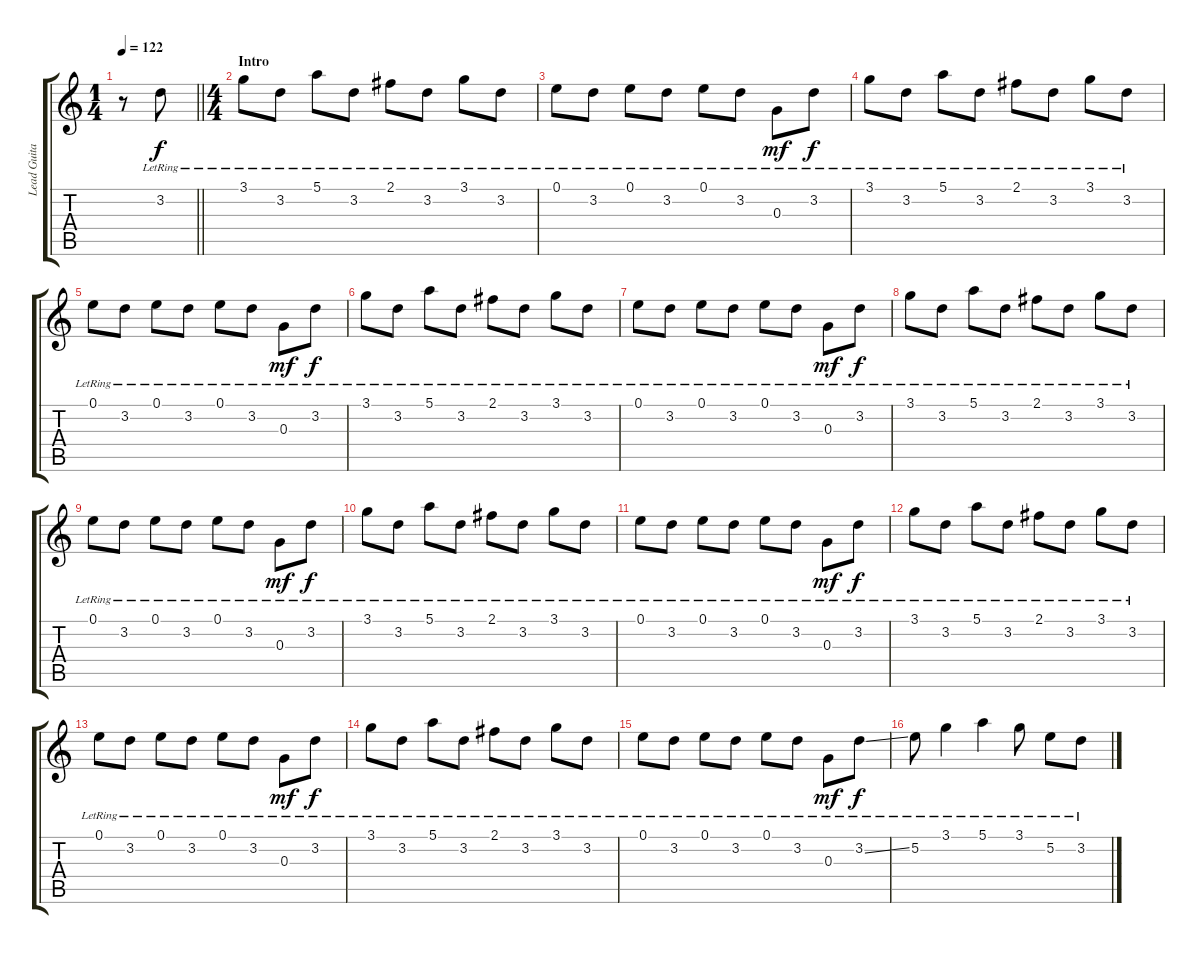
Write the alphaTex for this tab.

\track ("Lead Guitar" "Lead Guita") {instrument electricguitarclean}
\staff {score tabs}
\tuning (E4 B3 G3 D3 A2 E2) {hide}
\ts (1 4)
\tempo 122
\clef g2
\barLineRight lightlight
\ks c
r.8{dy f instrument electricguitarclean} 3.2{lr}.8 |
\ts (4 4)
\section ("" "Intro")
3.1{lr}.8 3.2{lr}.8 5.1{lr}.8 3.2{lr}.8 2.1{lr}.8 3.2{lr}.8 3.1{lr}.8 3.2{lr}.8 |
0.1{lr}.8 3.2{lr}.8 0.1{lr}.8 3.2{lr}.8 0.1{lr}.8 3.2{lr}.8 0.3{lr}.8{dy mf} 3.2{lr}.8{dy f} |
3.1{lr}.8 3.2{lr}.8 5.1{lr}.8 3.2{lr}.8 2.1{lr}.8 3.2{lr}.8 3.1{lr}.8 3.2{lr}.8 |
0.1{lr}.8 3.2{lr}.8 0.1{lr}.8 3.2{lr}.8 0.1{lr}.8 3.2{lr}.8 0.3{lr}.8{dy mf} 3.2{lr}.8{dy f} |
3.1{lr}.8 3.2{lr}.8 5.1{lr}.8 3.2{lr}.8 2.1{lr}.8 3.2{lr}.8 3.1{lr}.8 3.2{lr}.8 |
0.1{lr}.8 3.2{lr}.8 0.1{lr}.8 3.2{lr}.8 0.1{lr}.8 3.2{lr}.8 0.3{lr}.8{dy mf} 3.2{lr}.8{dy f} |
3.1{lr}.8 3.2{lr}.8 5.1{lr}.8 3.2{lr}.8 2.1{lr}.8 3.2{lr}.8 3.1{lr}.8 3.2{lr}.8 |
0.1{lr}.8 3.2{lr}.8 0.1{lr}.8 3.2{lr}.8 0.1{lr}.8 3.2{lr}.8 0.3{lr}.8{dy mf} 3.2{lr}.8{dy f} |
3.1{lr}.8 3.2{lr}.8 5.1{lr}.8 3.2{lr}.8 2.1{lr}.8 3.2{lr}.8 3.1{lr}.8 3.2{lr}.8 |
0.1{lr}.8 3.2{lr}.8 0.1{lr}.8 3.2{lr}.8 0.1{lr}.8 3.2{lr}.8 0.3{lr}.8{dy mf} 3.2{lr}.8{dy f} |
3.1{lr}.8 3.2{lr}.8 5.1{lr}.8 3.2{lr}.8 2.1{lr}.8 3.2{lr}.8 3.1{lr}.8 3.2{lr}.8 |
0.1{lr}.8 3.2{lr}.8 0.1{lr}.8 3.2{lr}.8 0.1{lr}.8 3.2{lr}.8 0.3{lr}.8{dy mf} 3.2{lr}.8{dy f} |
3.1{lr}.8 3.2{lr}.8 5.1{lr}.8 3.2{lr}.8 2.1{lr}.8 3.2{lr}.8 3.1{lr}.8 3.2{lr}.8 |
0.1{lr}.8 3.2{lr}.8 0.1{lr}.8 3.2{lr}.8 0.1{lr}.8 3.2{lr}.8 0.3{lr}.8{dy mf} 3.2{ss lr}.8{dy f} |
5.2{lr}.8 3.1{lr}.4 5.1{lr}.4 3.1{lr}.8 5.2{lr}.8 3.2{lr}.8
